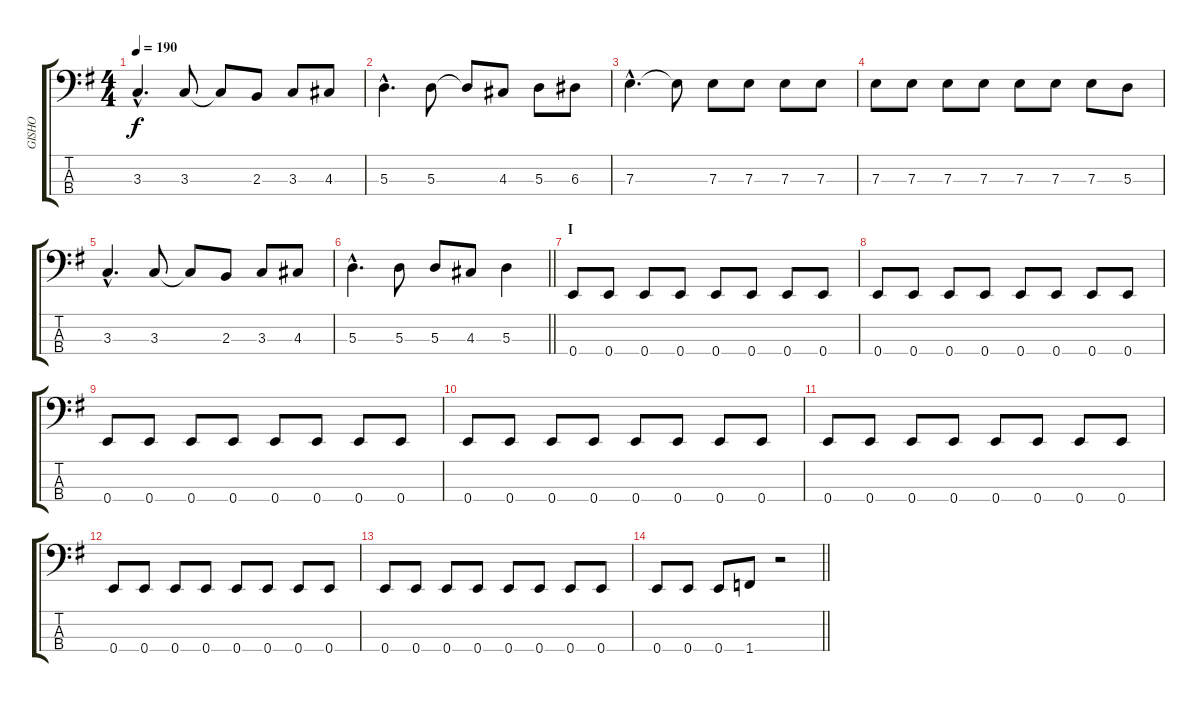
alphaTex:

\track ("GISHO" "GISHO") {instrument electricbasspick}
\staff {score tabs}
\tuning (G2 D2 A1 E1) {hide}
\ts (4 4)
\tempo 190
\clef f4
\ks g
3.3{hac}.4{d dy f} 3.3.8 3.3{t}.8 2.3.8 3.3.8 4.3.8 |
5.3{hac}.4{d} 5.3.8 5.3{t}.8 4.3.8 5.3.8 6.3.8 |
7.3{hac}.4{d} 7.3{t}.8 7.3.8 7.3.8 7.3.8 7.3.8 |
7.3.8 7.3.8 7.3.8 7.3.8 7.3.8 7.3.8 7.3.8 5.3.8 |
3.3{hac}.4{d} 3.3.8 3.3{t}.8 2.3.8 3.3.8 4.3.8 |
\barLineRight lightlight
5.3{hac}.4{d} 5.3.8 5.3.8 4.3.8 5.3.4 |
\section ("" "I ")
0.4.8 0.4.8 0.4.8 0.4.8 0.4.8 0.4.8 0.4.8 0.4.8 |
0.4.8 0.4.8 0.4.8 0.4.8 0.4.8 0.4.8 0.4.8 0.4.8 |
0.4.8 0.4.8 0.4.8 0.4.8 0.4.8 0.4.8 0.4.8 0.4.8 |
0.4.8 0.4.8 0.4.8 0.4.8 0.4.8 0.4.8 0.4.8 0.4.8 |
0.4.8 0.4.8 0.4.8 0.4.8 0.4.8 0.4.8 0.4.8 0.4.8 |
0.4.8 0.4.8 0.4.8 0.4.8 0.4.8 0.4.8 0.4.8 0.4.8 |
0.4.8 0.4.8 0.4.8 0.4.8 0.4.8 0.4.8 0.4.8 0.4.8 |
\barLineRight lightlight
0.4.8 0.4.8 0.4.8 1.4.8 r.2
